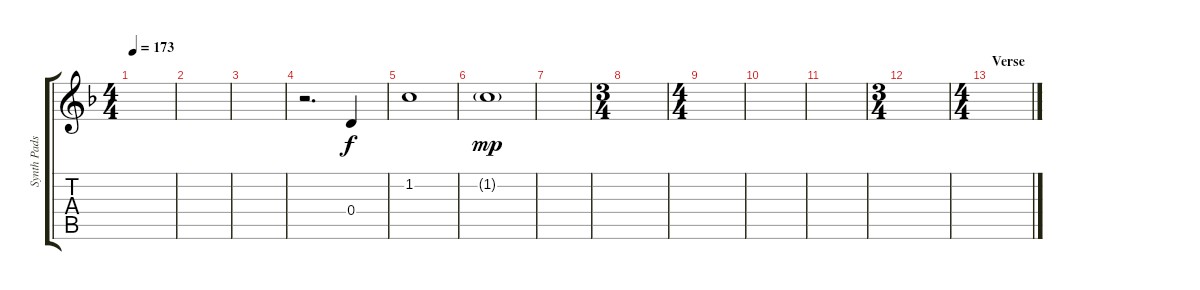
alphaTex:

\track ("Synth Pads" "Synth Pads") {instrument pad7halo}
\staff {score tabs}
\tuning (E5 B4 G4 D4 A3 E3) {hide}
\ts (4 4)
\tempo 173
\clef g2
\ks dminor
|
|
|
r.2{d} 0.4.4 |
1.2.1 |
1.2{g}.1{dy mp} |
|
\ts (3 4)
|
\ts (4 4)
|
|
|
\ts (3 4)
|
\ts (4 4)
\section ("" "Verse")
